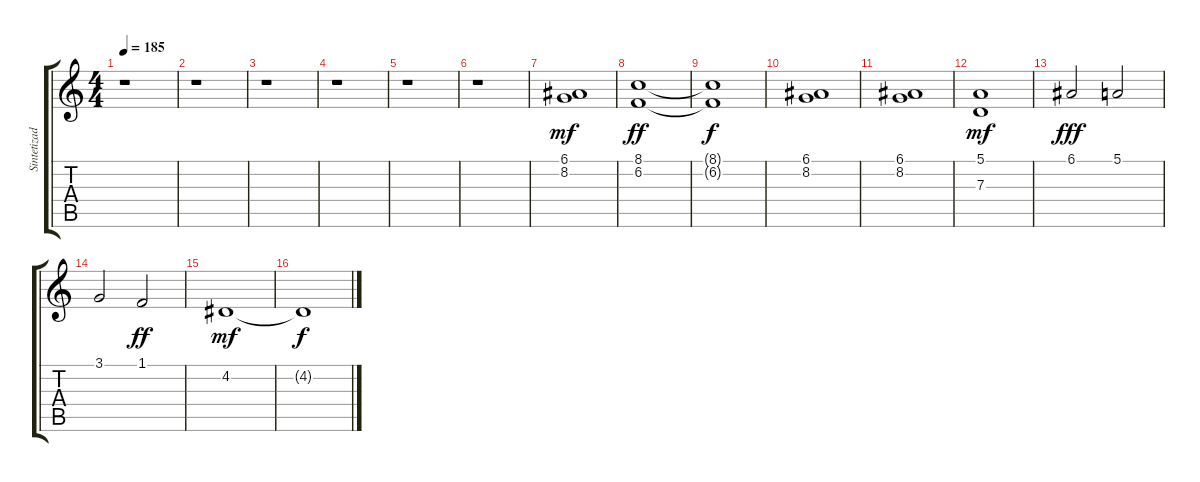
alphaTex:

\track ("Sintetizador 1" "Sintetizad") {instrument lead2sawtooth}
\staff {score tabs}
\tuning (E4 B3 G3 D3 A2 E2) {hide}
\ts (4 4)
\tempo 185
\clef g2
\ks c
r.1{dy mf} |
r.1 |
r.1 |
r.1 |
r.1 |
r.1 |
(6.1 8.2).1 |
(8.1 6.2).1{dy ff} |
(8.1{t} 6.2{t}).1{dy f} |
(6.1 8.2).1 |
(6.1 8.2).1 |
(5.1 7.3).1{dy mf} |
6.1.2{dy fff} 5.1.2 |
3.1.2 1.1.2{dy ff} |
4.2.1{dy mf} |
4.2{t}.1{dy f}
